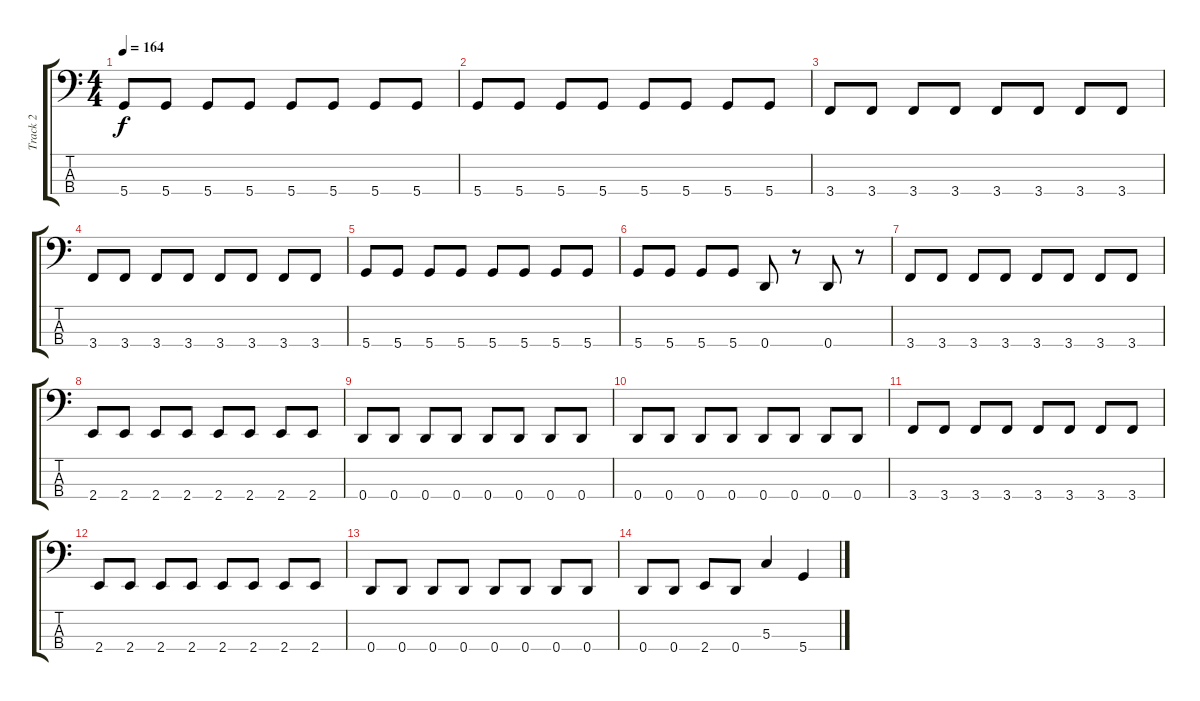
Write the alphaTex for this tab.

\track ("Track 2" "Track 2") {instrument electricbasspick}
\staff {score tabs}
\tuning (F2 C2 G1 D1) {hide}
\ts (4 4)
\tempo 164
\clef f4
\ks c
5.4.8{dy f} 5.4.8 5.4.8 5.4.8 5.4.8 5.4.8 5.4.8 5.4.8 |
5.4.8 5.4.8 5.4.8 5.4.8 5.4.8 5.4.8 5.4.8 5.4.8 |
3.4.8 3.4.8 3.4.8 3.4.8 3.4.8 3.4.8 3.4.8 3.4.8 |
3.4.8 3.4.8 3.4.8 3.4.8 3.4.8 3.4.8 3.4.8 3.4.8 |
5.4.8 5.4.8 5.4.8 5.4.8 5.4.8 5.4.8 5.4.8 5.4.8 |
5.4.8 5.4.8 5.4.8 5.4.8 0.4.8 r.8 0.4.8 r.8 |
3.4.8 3.4.8 3.4.8 3.4.8 3.4.8 3.4.8 3.4.8 3.4.8 |
2.4.8 2.4.8 2.4.8 2.4.8 2.4.8 2.4.8 2.4.8 2.4.8 |
0.4.8 0.4.8 0.4.8 0.4.8 0.4.8 0.4.8 0.4.8 0.4.8 |
0.4.8 0.4.8 0.4.8 0.4.8 0.4.8 0.4.8 0.4.8 0.4.8 |
3.4.8 3.4.8 3.4.8 3.4.8 3.4.8 3.4.8 3.4.8 3.4.8 |
2.4.8 2.4.8 2.4.8 2.4.8 2.4.8 2.4.8 2.4.8 2.4.8 |
0.4.8 0.4.8 0.4.8 0.4.8 0.4.8 0.4.8 0.4.8 0.4.8 |
0.4.8 0.4.8 2.4.8 0.4.8 5.3.4 5.4.4
